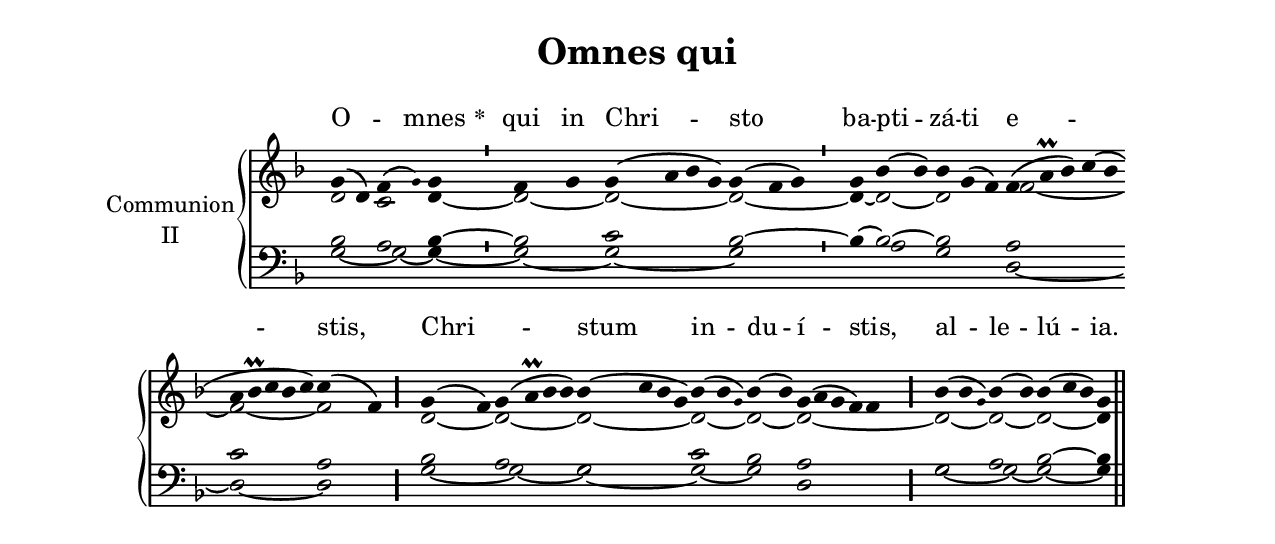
\version "2.18"
\include "gregorian.ly"
\include "noh2.ily"


%Page reference: page ii.37
%(volume.page)

global = {
 \key g \dorian
 \cadenzaOn 
}

\header {
  title = \markup \center-column {"Omnes qui" \vspace #1 }
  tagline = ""
  composer = ""
}

\paper {
 #(include-special-characters)
  oddHeaderMarkup = \markup \fill-line {
    \line {}
    \center-column {
      \on-the-fly #first-page     " "
      \on-the-fly #not-first-page "Omnes qui"
    }
    \line { \on-the-fly #print-page-number-check-first \fromproperty #'page:page-number-string }
  }
  evenHeaderMarkup = \markup \fill-line {
    \line { \on-the-fly #print-page-number-check-first \fromproperty #'page:page-number-string }
    \center-column { "Omnes qui" }
    \line {}
  }
}

chantText = \lyricmode {
O -- _ mnes 
\set stanza = " * " qui in Chri -- sto ba -- pti -- zá -- ti e -- _ stis, 
Chri -- _ stum in -- du -- í -- stis, 
al -- le -- lú -- ia. }

chantMusic = {
\tieDown   g'4 ( d'4) f'4 ( \once \tweak #'font-size #-4 g' ) g'4 \divisioMinima
 f'4 g'4 g'4 ( a'4 bes'4 g'4) g'4 ( f'4 g'4) \divisioMinima
 g'4 bes'4 ( bes'4) bes'4 g'4 ( f'4) f'4 ( a'\prall bes'4) c''4 ( bes'4 \forceBreak
 a'4 bes'\prall c''4 bes'4 c''4) c''4 ( f'4) \divisioMaior
 g'4 ( f'4) g'4 ( a'\prall bes'4 bes'4) bes'4 ( c''4 bes'4 g'4) bes'4 ( bes'4 \once \tweak #'font-size #-4 g' ) bes'4 ( bes'4) g'4 ( a'4 g'4 f'4) f'4 \divisioMaior
 bes'4 ( bes'4 \once \tweak #'font-size #-4 g' ) bes'4 ( bes'4) bes'4 ( c''4 bes'4) g'4 \finalis

}

altoMusic = {
d'2 c'2 d'4 ~ \divisioMinima
d'2 ~ d'2*4/2 ~ d'2*3/2 ~ \divisioMinima
d'4 ~ d'2 ~ d'2*3/2 f'2*5/2 ~ f'2*5/2 ~ f'2 \divisioMaior
d'2 ~ d'2*4/2 ~ d'2*4/2 ~ d'2*3/2 ~ d'2 ~ d'2*5/2 ~ \divisioMaior
d'2*3/2 ~ d'2 ~ d'2*3/2 ~ d'4 \finalis
}

tenorMusic = {
bes2 a2 bes4 ~ \divisioMinima
bes2 c'2*4/2 bes2*3/2 ~ \divisioMinima
bes4 ~ bes2 ~ bes2*3/2 a2*5/2 c'2*5/2 a2 \divisioMaior
bes2 a2*4/2 g2*4/2 c'2*3/2 bes2 a2*5/2 \divisioMaior
g2*3/2 a2 bes2*3/2 ~ bes4 \finalis
}

bassMusic = {
g2 ~ g2 ~ g4 ~ \divisioMinima
g2 ~ g2*4/2 ~ g2*3/2 \divisioMinima
r4 a2 g2*3/2 d2*5/2 ~ d2*5/2 ~ d2 \divisioMaior
g2 ~ g2*4/2 ~ g2*4/2 ~ g2*3/2 ~ g2 d2*5/2 \divisioMaior
g2*3/2 ~ g2 ~ g2*3/2 ~ g4 \finalis
}

voiceLines = {
\voiceLineStyle


}

\score{
  <<
    \new GrandStaff <<
      \set GrandStaff.autoBeaming = ##f
      \set GrandStaff.instrumentName = \markup \center-column {
        "Communion"
        "II"
      }
      \new Staff = up <<
        \new Voice = "chant" {
          \voiceOne \global \chantMusic
        }
        \new Voice {
          \voiceTwo \global \altoMusic
        }
      >>

      \new Staff = down <<
        \clef bass
        \new Voice {
          \voiceOne \global \tenorMusic
        }
        \new Voice {
          \voiceTwo \global \bassMusic
        }
	\new Voice {
        \voiceThree \global \voiceLines
        }
      >>
    >>
    \new Lyrics \lyricsto chant {
      \chantText
    }
  >>
  \layout{
  }
  \midi{
    \tempo 4 = 125
  }
}
